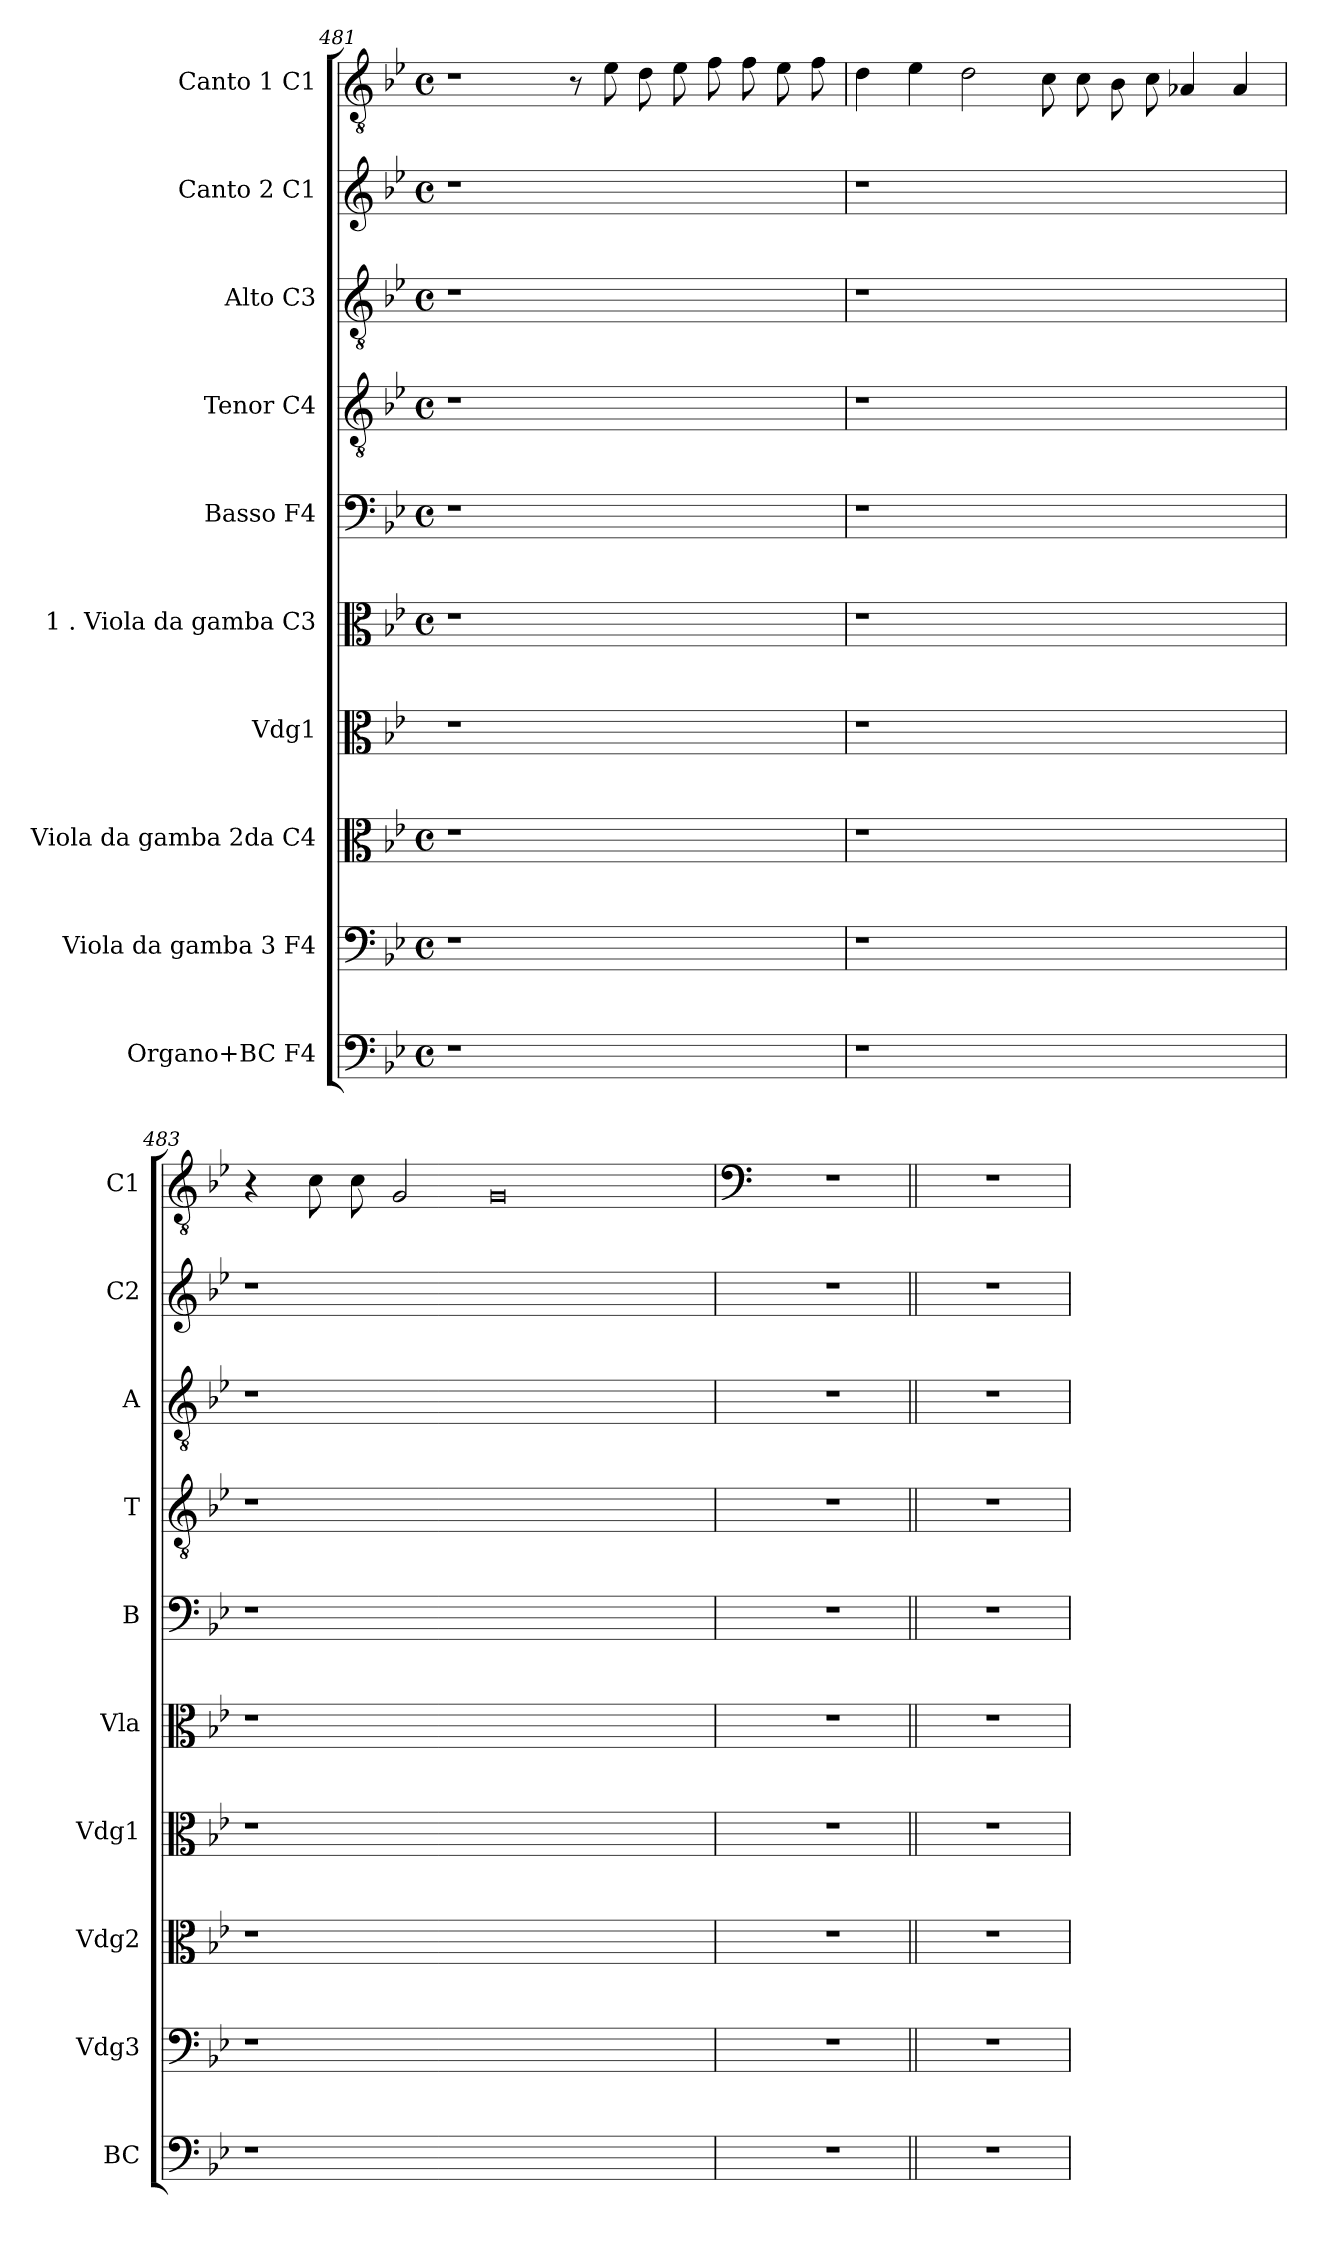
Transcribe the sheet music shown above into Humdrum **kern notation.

**kern	**kern	**kern	**kern	**kern	**kern	**kern	**kern	**kern	**kern
*part10	*part9	*part8	*part7	*part6	*part5	*part4	*part3	*part2	*part1
*staff10	*staff9	*staff8	*staff7	*staff6	*staff5	*staff4	*staff3	*staff2	*staff1
*I"Organo+BC F4	*I"Viola da gamba 3 F4	*I"Viola da gamba 2da C4	*I"Vdg1	*I"1 . Viola da gamba C3	*I"Basso F4	*I"Tenor C4	*I"Alto C3	*I"Canto 2 C1	*I"Canto 1 C1
*I'BC	*I'Vdg3	*I'Vdg2	*I'Vdg1	*I'Vla	*I'B	*I'T	*I'A	*I'C2	*I'C1
*clefF4	*clefF4	*clefC3	*clefC3	*clefC3	*clefF4	*clefGv2	*clefGv2	*clefG2	*clefGv2
*k[b-e-]	*k[b-e-]	*k[b-e-]	*k[b-e-]	*k[b-e-]	*k[b-e-]	*k[b-e-]	*k[b-e-]	*k[b-e-]	*k[b-e-]
*B-:	*B-:	*B-:	*B-:	*B-:	*B-:	*B-:	*B-:	*B-:	*B-:
*M4/4	*M4/4	*M4/4	*	*M4/4	*M4/4	*M4/4	*M4/4	*M4/4	*M4/4
*met(c)	*met(c)	*met(c)	*	*met(c)	*met(c)	*met(c)	*met(c)	*met(c)	*met(c)
=481	=481	=481	=481	=481	=481	=481	=481	=481	=481
1r	1r	1r	1r	1r	1r	1r	1r	1r	1r
1ryy	1ryy	1ryy	1ryy	1ryy	1ryy	1ryy	1ryy	1ryy	8r
.	.	.	.	.	.	.	.	.	8e-\
.	.	.	.	.	.	.	.	.	8d\
.	.	.	.	.	.	.	.	.	8e-\
.	.	.	.	.	.	.	.	.	8f\
.	.	.	.	.	.	.	.	.	8f\
.	.	.	.	.	.	.	.	.	8e-\
.	.	.	.	.	.	.	.	.	8f\
!!LO:LB:g=z
=482	=482	=482	=482	=482	=482	=482	=482	=482	=482
1r	1r	1r	1r	1r	1r	1r	1r	1r	4d\
.	.	.	.	.	.	.	.	.	4e-\
.	.	.	.	.	.	.	.	.	2d\
1ryy	1ryy	1ryy	1ryy	1ryy	1ryy	1ryy	1ryy	1ryy	8c\
.	.	.	.	.	.	.	.	.	8c\
.	.	.	.	.	.	.	.	.	8B-\
.	.	.	.	.	.	.	.	.	8c\
.	.	.	.	.	.	.	.	.	4A-X/
.	.	.	.	.	.	.	.	.	4A-/
=483	=483	=483	=483	=483	=483	=483	=483	=483	=483
1r	1r	1r	1r	1r	1r	1r	1r	1r	4r
.	.	.	.	.	.	.	.	.	8c\
.	.	.	.	.	.	.	.	.	8c\
.	.	.	.	.	.	.	.	.	2G/
0ryy	0ryy	0ryy	0ryy	0ryy	0ryy	0ryy	0ryy	0ryy	0G
!!LO:PB:g=z
=484!	=484!	=484!	=484!	=484!	=484!	=484!	=484!	=484!	=484!
*	*	*	*	*	*	*	*	*	*clefF4
1r	1r	1r	1r	1r	1r	1r	1r	1r	1r
=485||	=485||	=485||	=485||	=485||	=485||	=485||	=485||	=485||	=485||
1r	1r	1r	1r	1r	1r	1r	1r	1r	1r
=	=	=	=	=	=	=	=	=	=
*-	*-	*-	*-	*-	*-	*-	*-	*-	*-
